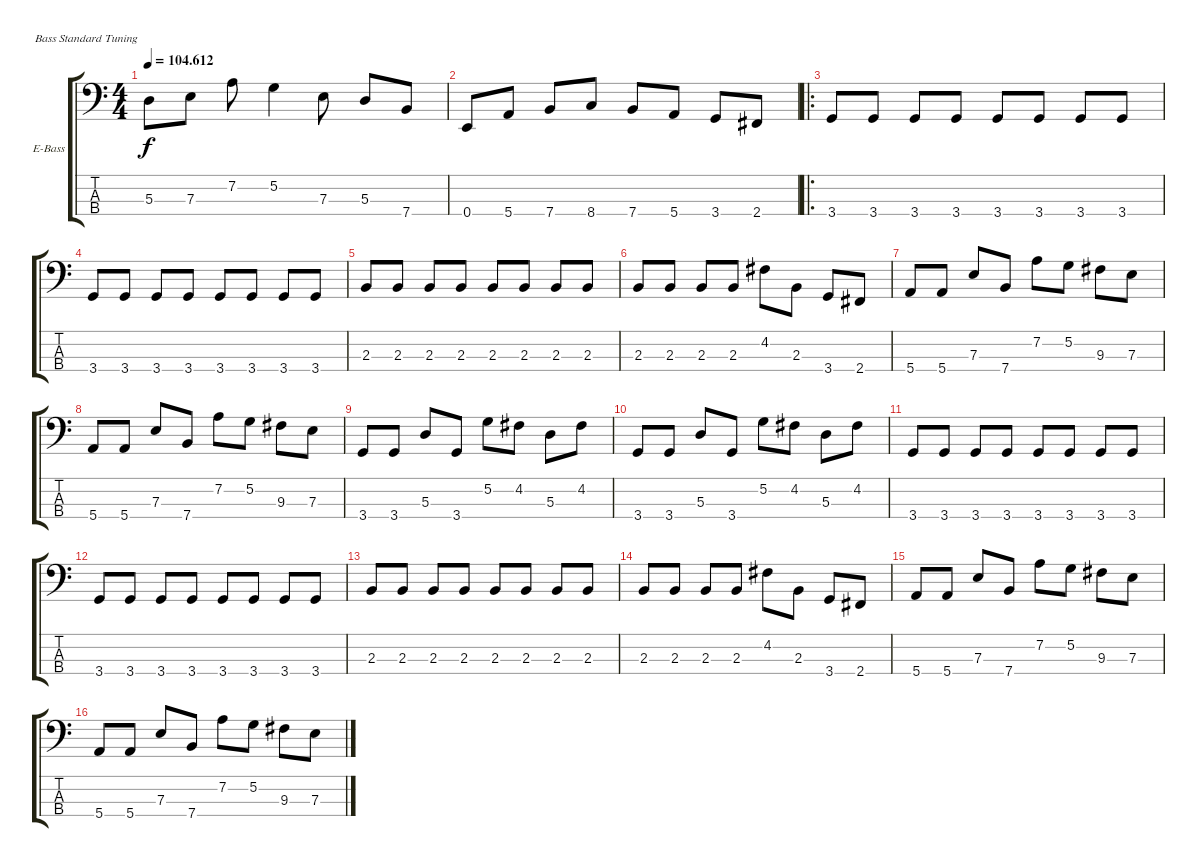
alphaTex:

\defaultSystemsLayout 4
\bracketExtendMode groupsimilarinstruments
\firstSystemTrackNameOrientation horizontal
\otherSystemsTrackNameOrientation horizontal
\track ("Electric Bass" "E-Bass") {instrument electricbassfinger}
\staff {score tabs}
\tuning (G2 D2 A1 E1)
\ts (4 4)
\tempo
104.612
\accidentals auto
\clef f4
\ottava regular
\simile none
\ks c
5.3.8{dy f} 7.3.8 7.2.8 5.2.4 7.3.8 5.3.8 7.4.8 |
0.4.8 5.4.8 7.4.8 8.4.8 7.4.8 5.4.8 3.4.8 2.4.8 |
\ro
3.4.8 3.4.8 3.4.8 3.4.8 3.4.8 3.4.8 3.4.8 3.4.8 |
3.4.8 3.4.8 3.4.8 3.4.8 3.4.8 3.4.8 3.4.8 3.4.8 |
2.3.8 2.3.8 2.3.8 2.3.8 2.3.8 2.3.8 2.3.8 2.3.8 |
2.3.8 2.3.8 2.3.8 2.3.8 4.2.8 2.3.8 3.4.8 2.4.8 |
5.4.8 5.4.8 7.3.8 7.4.8 7.2.8 5.2.8 9.3.8 7.3.8 |
5.4.8 5.4.8 7.3.8 7.4.8 7.2.8 5.2.8 9.3.8 7.3.8 |
3.4.8 3.4.8 5.3.8 3.4.8 5.2.8 4.2.8 5.3.8 4.2.8 |
3.4.8 3.4.8 5.3.8 3.4.8 5.2.8 4.2.8 5.3.8 4.2.8 |
3.4.8 3.4.8 3.4.8 3.4.8 3.4.8 3.4.8 3.4.8 3.4.8 |
3.4.8 3.4.8 3.4.8 3.4.8 3.4.8 3.4.8 3.4.8 3.4.8 |
2.3.8 2.3.8 2.3.8 2.3.8 2.3.8 2.3.8 2.3.8 2.3.8 |
2.3.8 2.3.8 2.3.8 2.3.8 4.2.8 2.3.8 3.4.8 2.4.8 |
5.4.8 5.4.8 7.3.8 7.4.8 7.2.8 5.2.8 9.3.8 7.3.8 |
5.4.8 5.4.8 7.3.8 7.4.8 7.2.8 5.2.8 9.3.8 7.3.8
